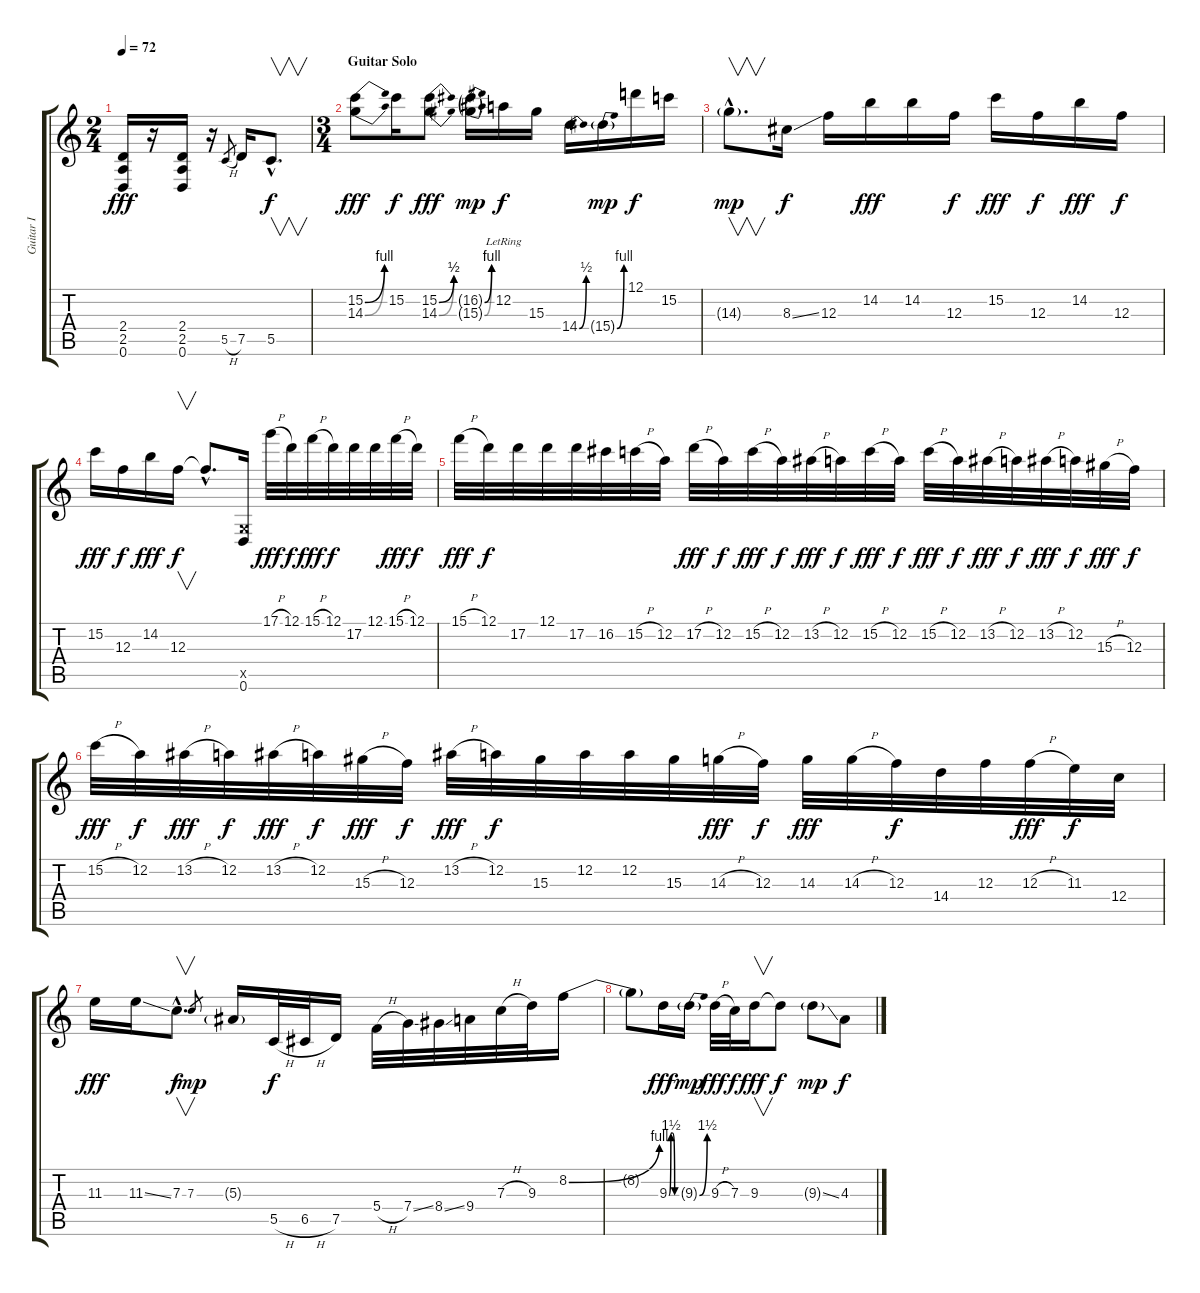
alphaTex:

\track ("Guitar I" "Guitar I") {instrument distortionguitar}
\staff {score tabs}
\tuning (D4 A3 F3 C3 G2 D2) {hide}
\ts (2 4)
\tempo 72
\clef g2
\ks c
(2.4 2.5 0.6).16{dy fff} r.16 (2.4 2.5 0.6).16 r.16 5.5{h}.8{gr} 7.5.16 5.5{hac}.8{v d dy f} |
\ts (3 4)
\section ("" "Guitar Solo")
(15.2{be (bend 0 0 60 4)} 14.3{be (bend 0 0 60 4)}).8{dy fff} 15.2.16{dy f} (15.2{be (bend 0 0 60 2)} 14.3{be (bend 0 0 60 2)}).8{dy fff} (16.2{be (bend 0 0 60 4) g} 15.3{be (bend 0 0 60 4) g}).16{dy mp} 12.2{lr}.16{dy f} 15.3.16 14.4{be (bend 0 0 60 2)}.16 15.4{be (bend 0 0 60 4) g}.16{dy mp} 12.1.16{dy f} 15.2.16 |
14.3{g hac}.8{v d dy mp} 8.3{ss}.16{dy f} 12.3.16 14.2.16{dy fff} 14.2.16 12.3.16{dy f} 15.2.16{dy fff} 12.3.16{dy f} 14.2.16{dy fff} 12.3.16{dy f} |
15.2.16{dy fff} 12.3.16{dy f} 14.2.16{dy fff} 12.3.16{v dy f} 12.3{hac t}.8{d} (0.5{x} 0.6).16 17.1{h}.32{dy fff} 12.1.32{dy f} 15.1{h}.32{dy fff} 12.1.32{dy f} 17.2.32 12.1.32 15.1{h}.32{dy fff} 12.1.32{dy f} |
15.1{h}.32{dy fff} 12.1.32{dy f} 17.2.32 12.1.32 17.2.32 16.2.32 15.2{h}.32 12.2.32 17.2{h}.32{dy fff} 12.2.32{dy f} 15.2{h}.32{dy fff} 12.2.32{dy f} 13.2{h}.32{dy fff} 12.2.32{dy f} 15.2{h}.32{dy fff} 12.2.32{dy f} 15.2{h}.32{dy fff} 12.2.32{dy f} 13.2{h}.32{dy fff} 12.2.32{dy f} 13.2{h}.32{dy fff} 12.2.32{dy f} 15.3{h}.32{dy fff} 12.3.32{dy f} |
15.2{h}.32{dy fff} 12.2.32{dy f} 13.2{h}.32{dy fff} 12.2.32{dy f} 13.2{h}.32{dy fff} 12.2.32{dy f} 15.3{h}.32{dy fff} 12.3.32{dy f} 13.2{h}.32{dy fff} 12.2.32{dy f} 15.3.32 12.2.32 12.2.32 15.3.32 14.3{h}.32{dy fff} 12.3.32{dy f} 14.3.32{dy fff} 14.3{h}.32 12.3.32{dy f} 14.4.32 12.3.32 12.3{h}.32{dy fff} 11.3.32{dy f} 12.4.32 |
11.3.16{dy fff} 11.3{ss}.16 7.3{hac}.8{v d dy f} 7.3.8{gr dy mp} 5.3{g}.16 5.5{h}.32{dy f} 6.5{h}.32 7.5.16 5.4{h}.32 7.4{ss}.32 8.4{ss}.32 9.4.32 7.3{h}.32 9.3.32 8.2{be (bend 0 0 60 4)}.16 |
8.2{t}.8 9.3{be (custom 0 0 15 6 30 6 45 0 60 0)}.16{dy fff} 9.3{be (bend 0 0 60 6) g}.16{dy mp} 9.3{h}.32{dy fff} 7.3.32{dy f} 9.3.16{v dy fff} 9.3{t}.8{dy f} 9.3{ss g}.8{dy mp} 4.3{ss}.8{dy f}
